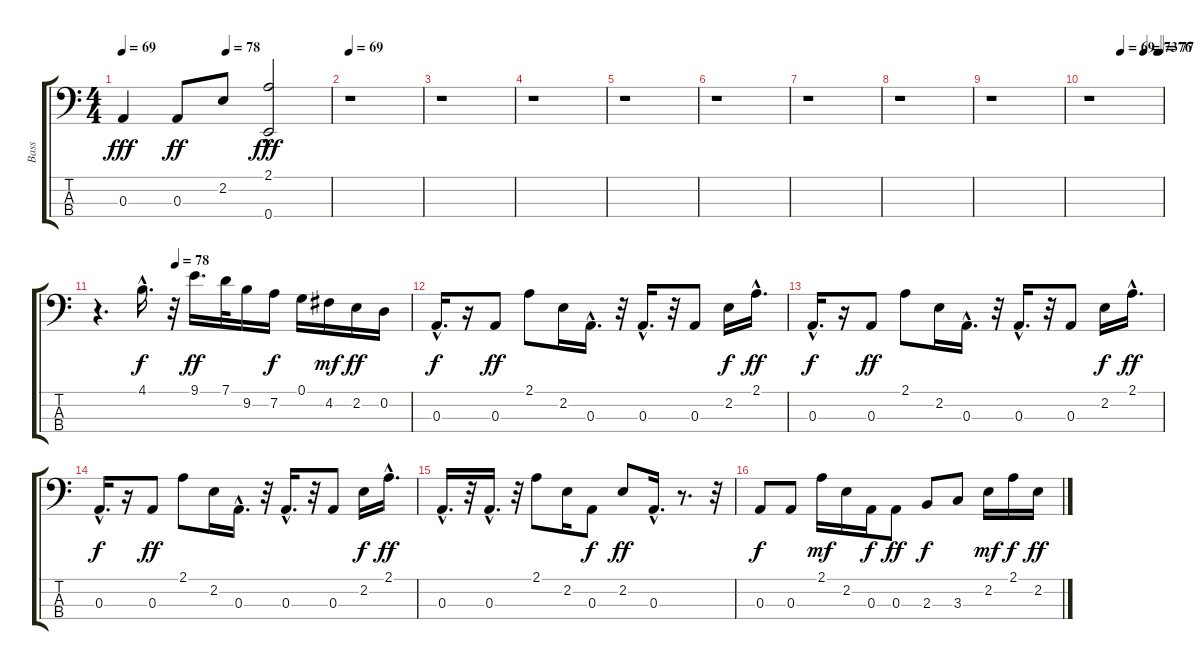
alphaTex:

\track ("Bass" "Bass") {instrument electricbassfinger}
\staff {score tabs}
\tuning (G2 D2 A1 E1) {hide}
\ts (4 4)
\tempo 69
\tempo (78 0.5)
\clef f4
\ks c
0.3.4{dy fff} 0.3.8{dy ff} 2.2.8 (2.1 0.4{hac}).2{dy fff} |
\tempo 69
r.1 |
r.1 |
r.1 |
r.1 |
r.1 |
r.1 |
r.1 |
r.1 |
\tempo (69 0.4375)
\tempo (73 0.75)
\tempo (76 0.9375)
\tempo (77 0.96875)
r.1 |
\tempo (78 0.25)
r.4{d} 4.1{hac}.16{d dy f} r.32 9.1.16{d dy ff} 7.1.32 9.2.16 7.2.16{dy f} 0.1.16 4.2.16{dy mf} 2.2.16{dy ff} 0.2.16 |
0.3{hac}.16{d dy f} r.16 0.3.8{dy ff} 2.1.8 2.2.16 0.3{hac}.16{d} r.32 0.3{hac}.16{d} r.32 0.3.8 2.2.16{dy f} 2.1{hac}.16{d dy ff} |
0.3{hac}.16{d dy f} r.16 0.3.8{dy ff} 2.1.8 2.2.16 0.3{hac}.16{d} r.32 0.3{hac}.16{d} r.32 0.3.8 2.2.16{dy f} 2.1{hac}.16{d dy ff} |
0.3{hac}.16{d dy f} r.16 0.3.8{dy ff} 2.1.8 2.2.16 0.3{hac}.16{d} r.32 0.3{hac}.16{d} r.32 0.3.8 2.2.16{dy f} 2.1{hac}.16{d dy ff} |
0.3{hac}.16{d} r.32 0.3{hac}.16{d} r.32 2.1.8 2.2.16 0.3.8{dy f} 2.2.8{dy ff} 0.3{hac}.16{d} r.8{d} r.32 |
0.3.8{dy f} 0.3.8 2.1.16{dy mf} 2.2.16 0.3.16{dy f} 0.3.8{dy ff} 2.3.8{dy f} 3.3.8 2.2.16{dy mf} 2.1.16{dy f} 2.2.16{dy ff}
